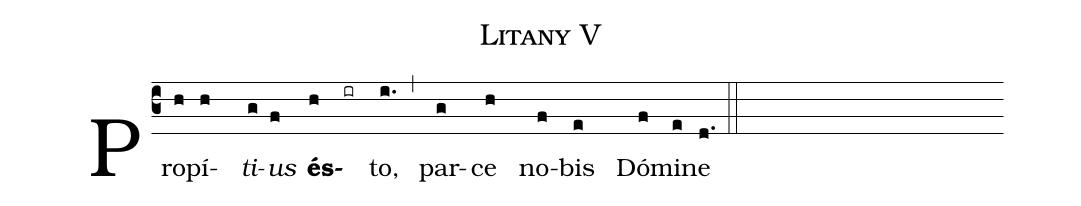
name:Litany V;
def-m1: \grealign;
%%
(c3) Pro([em1]h)pí([em1]h  )<i>ti([em1]g)us</i>([em1]f ) <b>és</b>([em1]h  ir )to,([em1]i. ) (, )
par([em1]g  )ce([em1]h  ) no([em1]f )bis([em1]e   ) Dó([em1]f)mi([em1]e)ne([em1]d.) (::)
